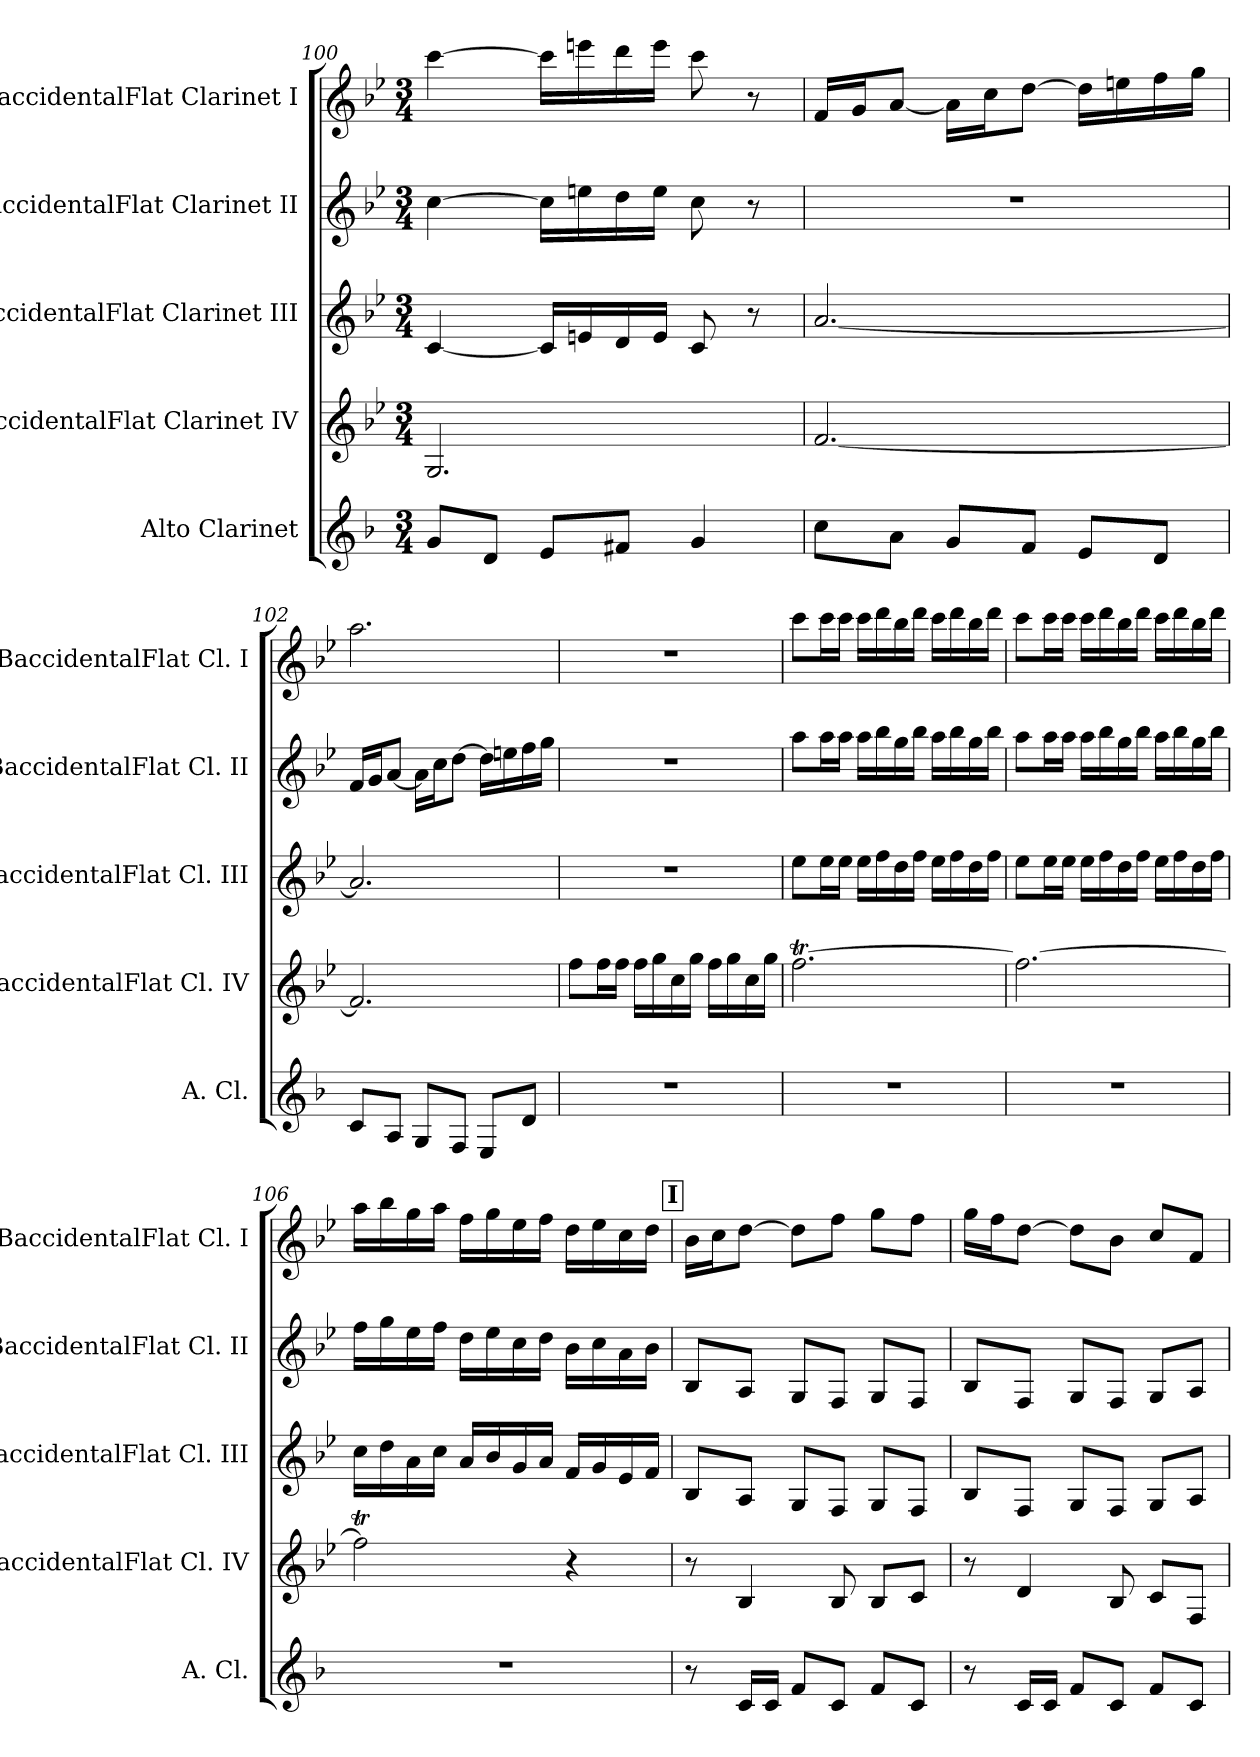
**kern	**kern	**kern	**kern	**kern
*part5	*part4	*part3	*part2	*part1
*staff5	*staff4	*staff3	*staff2	*staff1
*I"Alto Clarinet	*I"BaccidentalFlat Clarinet IV	*I"BaccidentalFlat Clarinet III	*I"BaccidentalFlat Clarinet II	*I"BaccidentalFlat Clarinet I
*I'A. Cl.	*I'BaccidentalFlat Cl. IV	*I'BaccidentalFlat Cl. III	*I'BaccidentalFlat Cl. II	*I'BaccidentalFlat Cl. I
*clefG2	*clefG2	*clefG2	*clefG2	*clefG2
*ITrd5c9	*ITrd1c2	*ITrd1c2	*ITrd1c2	*ITrd1c2
*k[b-e-a-d-]	*k[b-e-a-d-]	*k[b-e-a-d-]	*k[b-e-a-d-]	*k[b-e-a-d-]
*M3/4	*M3/4	*M3/4	*M3/4	*M3/4
=100	=100	=100	=100	=100
8B-/L	2.F/	[4B-/	[4b-\	[4bb-\
8F/J	.	.	.	.
8G/L	.	16B-/LL]	16b-\LL]	16bb-\LL]
.	.	16dn/	16ddn\	16dddn\
8An/J	.	16c/	16cc\	16ccc\
.	.	16d/JJ	16dd\JJ	16ddd\JJ
4B-/	.	8B-/	8b-\	8bb-\
.	.	8r	8r	8r
!!LO:PB:g=z
=101	=101	=101	=101	=101
8e-\L	[2.e-/	[2.g/	2.r	16e-/LL
.	.	.	.	16f/J
8c\J	.	.	.	[8g/J
8B-/L	.	.	.	16g\LL]
.	.	.	.	16b-\J
8A-/J	.	.	.	[8cc\J
8G/L	.	.	.	16cc\LL]
.	.	.	.	16ddn\
8F/J	.	.	.	16ee-\
.	.	.	.	16ff\JJ
=102	=102	=102	=102	=102
8E-/L	2.e-/]	2.g/]	16e-/LL	2.gg\
.	.	.	16f/J	.
8C/J	.	.	[8g/J	.
8BB-/L	.	.	16g\LL]	.
.	.	.	16b-\J	.
8AA-/J	.	.	[8cc\J	.
8GG/L	.	.	16cc\LL]	.
.	.	.	16ddn\	.
8F/J	.	.	16ee-\	.
.	.	.	16ff\JJ	.
=103	=103	=103	=103	=103
2.r	8ee-\L	2.r	2.r	2.r
.	16ee-\L	.	.	.
.	16ee-\JJ	.	.	.
.	16ee-\LL	.	.	.
.	16ff\	.	.	.
.	16b-\	.	.	.
.	16ff\JJ	.	.	.
.	16ee-\LL	.	.	.
.	16ff\	.	.	.
.	16b-\	.	.	.
.	16ff\JJ	.	.	.
!!LO:LB:g=z
=104	=104	=104	=104	=104
2.r	[2.ee-T\	8dd-\L	8gg\L	8bb-\L
.	.	16dd-\L	16gg\L	16bb-\L
.	.	16dd-\JJ	16gg\JJ	16bb-\JJ
.	.	16dd-\LL	16gg\LL	16bb-\LL
.	.	16ee-\	16aa-\	16ccc\
.	.	16cc\	16ff\	16aa-\
.	.	16ee-\JJ	16aa-\JJ	16ccc\JJ
.	.	16dd-\LL	16gg\LL	16bb-\LL
.	.	16ee-\	16aa-\	16ccc\
.	.	16cc\	16ff\	16aa-\
.	.	16ee-\JJ	16aa-\JJ	16ccc\JJ
=105	=105	=105	=105	=105
2.r	2.ee-\_	8dd-\L	8gg\L	8bb-\L
.	.	16dd-\L	16gg\L	16bb-\L
.	.	16dd-\JJ	16gg\JJ	16bb-\JJ
.	.	16dd-\LL	16gg\LL	16bb-\LL
.	.	16ee-\	16aa-\	16ccc\
.	.	16cc\	16ff\	16aa-\
.	.	16ee-\JJ	16aa-\JJ	16ccc\JJ
.	.	16dd-\LL	16gg\LL	16bb-\LL
.	.	16ee-\	16aa-\	16ccc\
.	.	16cc\	16ff\	16aa-\
.	.	16ee-\JJ	16aa-\JJ	16ccc\JJ
=106	=106	=106	=106	=106
2.r	2ee-T\]	16b-\LL	16ee-\LL	16gg\LL
.	.	16cc\	16ff\	16aa-\
.	.	16g\	16dd-\	16ff\
.	.	16b-\JJ	16ee-\JJ	16gg\JJ
.	.	16g/LL	16cc\LL	16ee-\LL
.	.	16a-/	16dd-\	16ff\
.	.	16f/	16b-\	16dd-\
.	.	16g/JJ	16cc\JJ	16ee-\JJ
.	4r	16e-/LL	16a-\LL	16cc\LL
.	.	16f/	16b-\	16dd-\
.	.	16d-/	16g\	16b-\
.	.	16e-/JJ	16a-\JJ	16cc\JJ
!!LO:PB:g=z
!!LO:REH:place=s1:a:B:fs=14:t=I
=107	=107	=107	=107	=107
8r	8r	8A-/L	8A-/L	16a-\LL
.	.	.	.	16b-\J
16E-/LL	4A-/	8G/J	8G/J	[8cc\J
16E-/JJ	.	.	.	.
8A-/L	.	8F/L	8F/L	8cc\L]
8E-/J	8A-/	8E-/J	8E-/J	8ee-\J
8A-/L	8A-/L	8F/L	8F/L	8ff\L
8E-/J	8B-/J	8E-/J	8E-/J	8ee-\J
=108	=108	=108	=108	=108
8r	8r	8A-/L	8A-/L	16ff\LL
.	.	.	.	16ee-\J
16E-/LL	4c/	8E-/J	8E-/J	[8cc\J
16E-/JJ	.	.	.	.
8A-/L	.	8F/L	8F/L	8cc\L]
8E-/J	8A-/	8E-/J	8E-/J	8a-\J
8A-/L	8B-/L	8F/L	8F/L	8b-/L
8E-/J	8E-/J	8G/J	8G/J	8e-/J
=	=	=	=	=
*-	*-	*-	*-	*-
